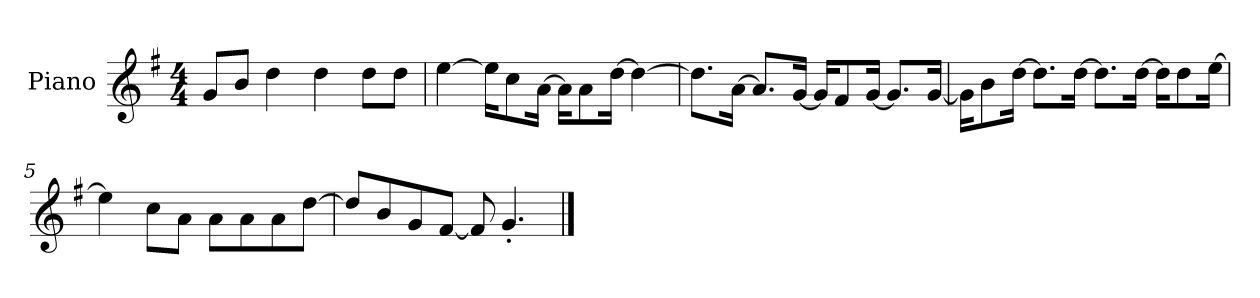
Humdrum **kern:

**kern
*part1
*staff1
*I"Piano
*I'P-no
*clefG2
*k[f#]
*M4/4
*MM90
=1
8g/L
8b/J
4dd\
4dd\
8dd\L
8dd\J
=2
[4ee\
16ee\KL]
8cc\
[16a\Jk
16a\KL]
8a\
[16dd\Jk
4dd\_
=3
8.dd\L]
[16a\Jk
8.a/L]
[16g/Jk
16g/KL]
8f#/
[16g/Jk
8.g/L]
[16g/Jk
=4
16g\KL]
8b\
[16dd\Jk
8.dd\L]
[16dd\Jk
8.dd\L]
[16dd\Jk
16dd\KL]
8dd\
[16ee\Jk
!!LO:LB:g=z
=5
4ee\]
8cc\L
8a\J
8a\L
8a\
8a\
[8dd\J
=6
8dd/L]
8b/
8g/
[8f#/J
8f#/]
4.g'/
==
*-
